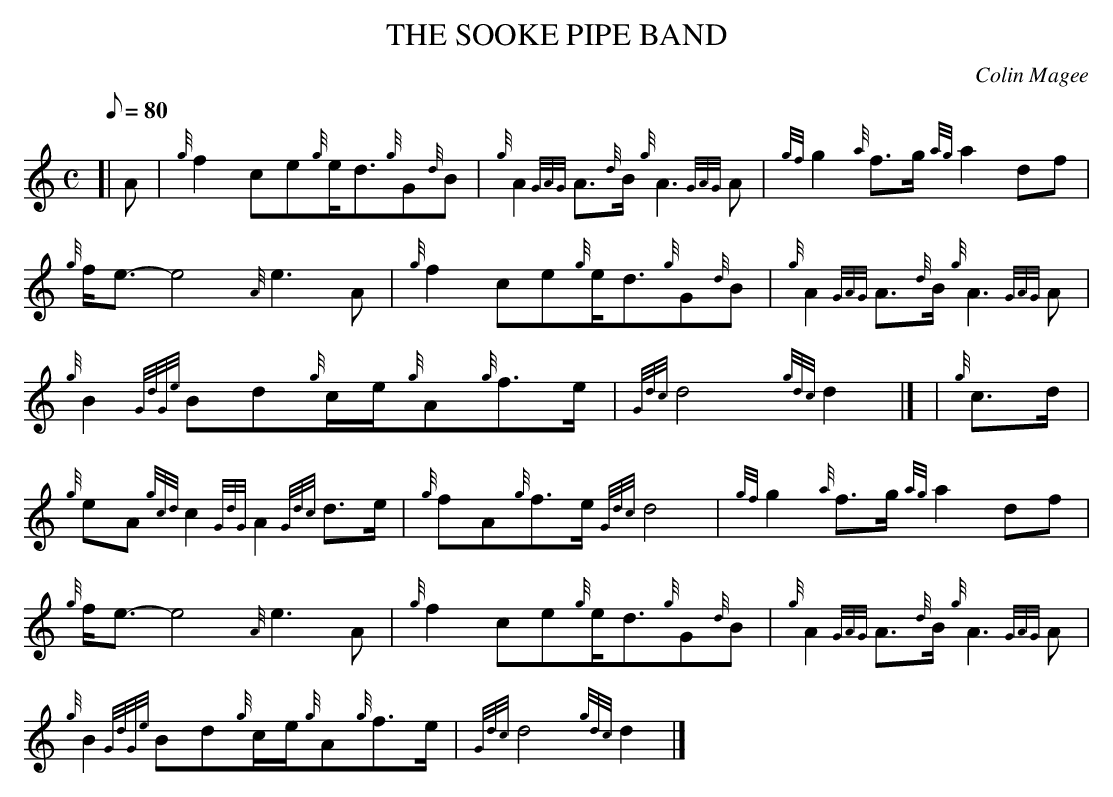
X:1
T:THE SOOKE PIPE BAND
M:C
L:1/8
Q:80
C:Colin Magee
K:HP
[| A | \
{g}f2ce{g}e/2d3/2{g}G{d}B | \
{g}A2{GAG}A3/2{d}B/2{g}A3{GAG}A | \
{gf}g2{a}f3/2g/2{ag}a2df |
{g}f/2e3/2-e4{A}e3A | \
{g}f2ce{g}e/2d3/2{g}G{d}B | \
{g}A2{GAG}A3/2{d}B/2{g}A3{GAG}A |
{g}B2{GdGe}Bd{g}c/2e/2{g}A{g}f3/2e/2 | \
{Gdc}d4{gdc}d2|] [ | \
{g}c3/2d/2 |
{g}eA{gcd}c2{GdG}A2{Gdc}d3/2e/2 | \
{g}fA{g}f3/2e/2{Gdc}d4 | \
{gf}g2{a}f3/2g/2{ag}a2df |
{g}f/2e3/2-e4{A}e3A | \
{g}f2ce{g}e/2d3/2{g}G{d}B | \
{g}A2{GAG}A3/2{d}B/2{g}A3{GAG}A |
{g}B2{GdGe}Bd{g}c/2e/2{g}A{g}f3/2e/2 | \
{Gdc}d4{gdc}d2|]
